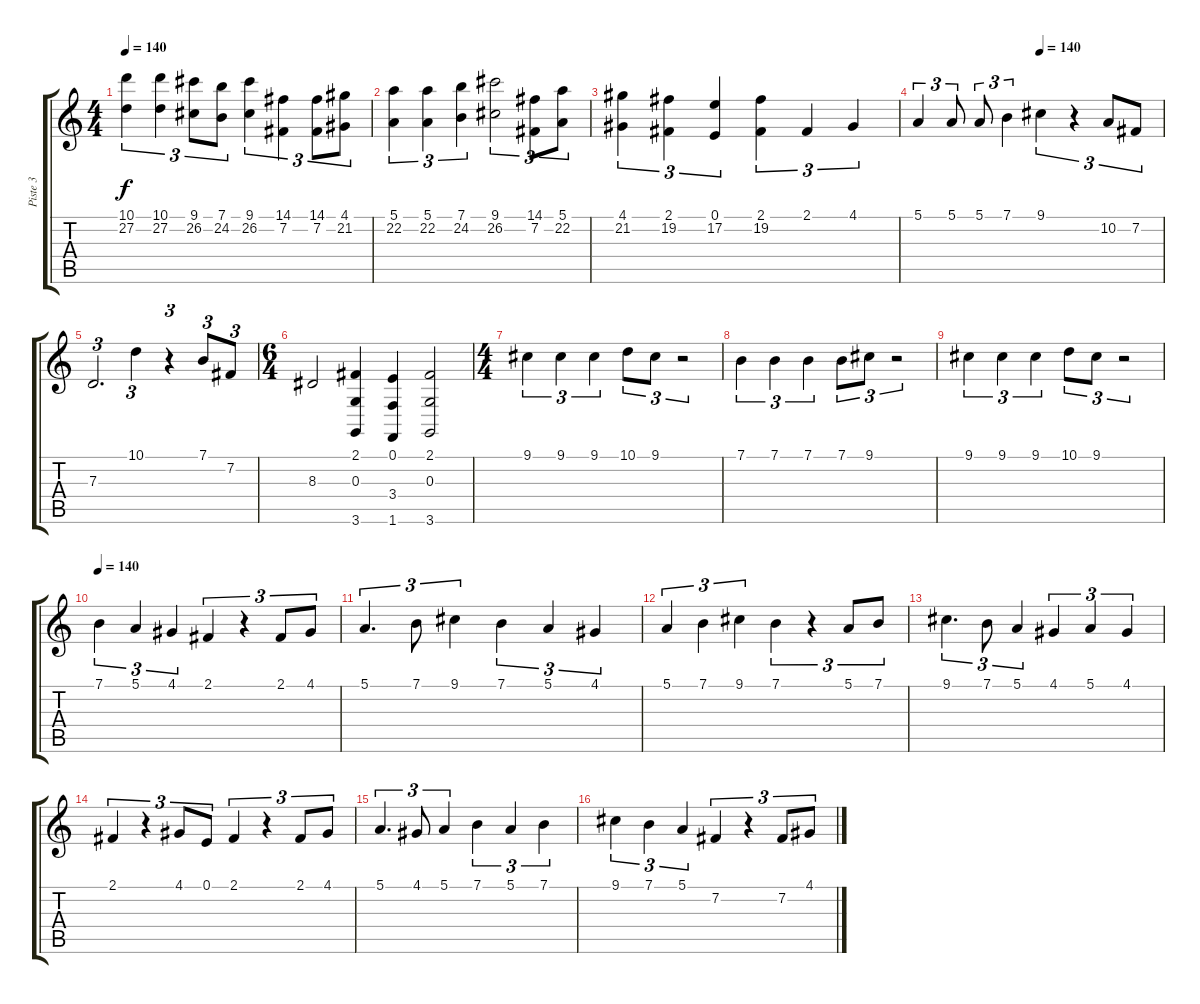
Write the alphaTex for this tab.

\track ("Piste 3" "Piste 3") {instrument violin}
\staff {score tabs}
\tuning (E4 B3 G3 D3 A2 E2) {hide}
\ts (4 4)
\tempo 140
\clef g2
\ks c
(10.1 27.2).4{tu (3 2) dy f} (10.1 27.2).4{tu (3 2)} (9.1 26.2).8{tu (3 2)} (7.1 24.2).8{tu (3 2)} (9.1 26.2).4{tu (3 2)} (14.1 7.2).4{tu (3 2)} (14.1 7.2).8{tu (3 2)} (4.1 21.2).8{tu (3 2)} |
(5.1 22.2).4{tu (3 2)} (5.1 22.2).4{tu (3 2)} (7.1 24.2).4{tu (3 2)} (9.1 26.2).2{tu (3 2)} (14.1 7.2).8{tu (3 2)} (5.1 22.2).8{tu (3 2)} |
(4.1 21.2).4{tu (3 2)} (2.1 19.2).4{tu (3 2)} (0.1 17.2).4{tu (3 2)} (2.1 19.2).4{tu (3 2)} 2.1.4{tu (3 2)} 4.1.4{tu (3 2)} |
\tempo (140 0.5)
5.1.4{tu (3 2)} 5.1.8{tu (3 2)} 5.1.8{tu (3 2)} 7.1.4{tu (3 2)} 9.1.4{tu (3 2)} r.4{tu (3 2)} 10.2.8{tu (3 2)} 7.2.8{tu (3 2)} |
7.3.2{d tu (3 2)} 10.1.4{tu (3 2)} r.4{tu (3 2)} 7.1.8{tu (3 2)} 7.2.8{tu (3 2)} |
\ts (6 4)
8.3.2 (2.1 0.3 3.6).4 (0.1 3.4 1.6).4 (2.1 0.3 3.6).2 |
\ts (4 4)
9.1.4{tu (3 2)} 9.1.4{tu (3 2)} 9.1.4{tu (3 2)} 10.1.8{tu (3 2)} 9.1.8{tu (3 2)} r.2{tu (3 2)} |
7.1.4{tu (3 2)} 7.1.4{tu (3 2)} 7.1.4{tu (3 2)} 7.1.8{tu (3 2)} 9.1.8{tu (3 2)} r.2{tu (3 2)} |
9.1.4{tu (3 2)} 9.1.4{tu (3 2)} 9.1.4{tu (3 2)} 10.1.8{tu (3 2)} 9.1.8{tu (3 2)} r.2{tu (3 2)} |
\tempo 140
7.1.4{tu (3 2)} 5.1.4{tu (3 2)} 4.1.4{tu (3 2)} 2.1.4{tu (3 2)} r.4{tu (3 2)} 2.1.8{tu (3 2)} 4.1.8{tu (3 2)} |
5.1.4{d tu (3 2)} 7.1.8{tu (3 2)} 9.1.4{tu (3 2)} 7.1.4{tu (3 2)} 5.1.4{tu (3 2)} 4.1.4{tu (3 2)} |
5.1.4{tu (3 2)} 7.1.4{tu (3 2)} 9.1.4{tu (3 2)} 7.1.4{tu (3 2)} r.4{tu (3 2)} 5.1.8{tu (3 2)} 7.1.8{tu (3 2)} |
9.1.4{d tu (3 2)} 7.1.8{tu (3 2)} 5.1.4{tu (3 2)} 4.1.4{tu (3 2)} 5.1.4{tu (3 2)} 4.1.4{tu (3 2)} |
2.1.4{tu (3 2)} r.4{tu (3 2)} 4.1.8{tu (3 2)} 0.1.8{tu (3 2)} 2.1.4{tu (3 2)} r.4{tu (3 2)} 2.1.8{tu (3 2)} 4.1.8{tu (3 2)} |
5.1.4{d tu (3 2)} 4.1.8{tu (3 2)} 5.1.4{tu (3 2)} 7.1.4{tu (3 2)} 5.1.4{tu (3 2)} 7.1.4{tu (3 2)} |
9.1.4{tu (3 2)} 7.1.4{tu (3 2)} 5.1.4{tu (3 2)} 7.2.4{tu (3 2)} r.4{tu (3 2)} 7.2.8{tu (3 2)} 4.1.8{tu (3 2)}
